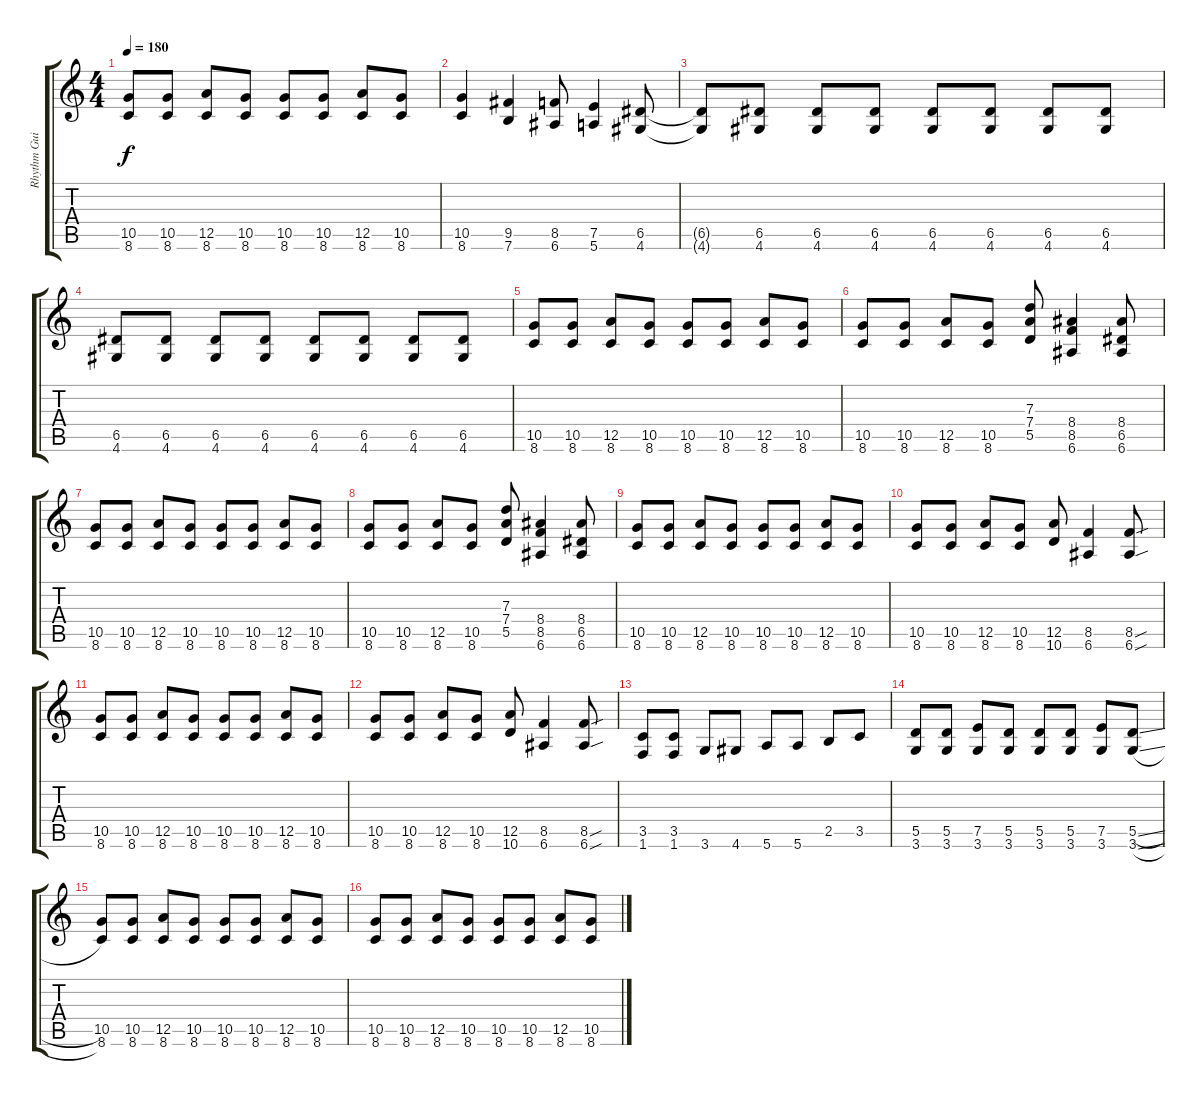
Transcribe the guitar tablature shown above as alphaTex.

\track ("Rhythm Guitar" "Rhythm Gui") {instrument distortionguitar}
\staff {score tabs}
\tuning (E4 B3 G3 D3 A2 E2) {hide}
\ts (4 4)
\tempo 180
\clef g2
\ks c
(10.5 8.6).8{dy f} (10.5 8.6).8 (12.5 8.6).8 (10.5 8.6).8 (10.5 8.6).8 (10.5 8.6).8 (12.5 8.6).8 (10.5 8.6).8 |
(10.5 8.6).4 (9.5 7.6).4 (8.5 6.6).8 (7.5 5.6).4 (6.5 4.6).8 |
(6.5{t} 4.6{t}).8 (6.5 4.6).8 (6.5 4.6).8 (6.5 4.6).8 (6.5 4.6).8 (6.5 4.6).8 (6.5 4.6).8 (6.5 4.6).8 |
(6.5 4.6).8 (6.5 4.6).8 (6.5 4.6).8 (6.5 4.6).8 (6.5 4.6).8 (6.5 4.6).8 (6.5 4.6).8 (6.5 4.6).8 |
(10.5 8.6).8 (10.5 8.6).8 (12.5 8.6).8 (10.5 8.6).8 (10.5 8.6).8 (10.5 8.6).8 (12.5 8.6).8 (10.5 8.6).8 |
(10.5 8.6).8 (10.5 8.6).8 (12.5 8.6).8 (10.5 8.6).8 (7.3 7.4 5.5).8 (8.4 8.5 6.6).4 (8.4 6.5 6.6).8 |
(10.5 8.6).8 (10.5 8.6).8 (12.5 8.6).8 (10.5 8.6).8 (10.5 8.6).8 (10.5 8.6).8 (12.5 8.6).8 (10.5 8.6).8 |
(10.5 8.6).8 (10.5 8.6).8 (12.5 8.6).8 (10.5 8.6).8 (7.3 7.4 5.5).8 (8.4 8.5 6.6).4 (8.4 6.5 6.6).8 |
(10.5 8.6).8 (10.5 8.6).8 (12.5 8.6).8 (10.5 8.6).8 (10.5 8.6).8 (10.5 8.6).8 (12.5 8.6).8 (10.5 8.6).8 |
(10.5 8.6).8 (10.5 8.6).8 (12.5 8.6).8 (10.5 8.6).8 (12.5 10.6).8 (8.5 6.6).4 (8.5{sou} 6.6{sou}).8 |
(10.5 8.6).8 (10.5 8.6).8 (12.5 8.6).8 (10.5 8.6).8 (10.5 8.6).8 (10.5 8.6).8 (12.5 8.6).8 (10.5 8.6).8 |
(10.5 8.6).8 (10.5 8.6).8 (12.5 8.6).8 (10.5 8.6).8 (12.5 10.6).8 (8.5 6.6).4 (8.5{sou} 6.6{sou}).8 |
(3.5 1.6).8 (3.5 1.6).8 3.6.8 4.6.8 5.6.8 5.6.8 2.5.8 3.5.8 |
(5.5 3.6).8 (5.5 3.6).8 (7.5 3.6).8 (5.5 3.6).8 (5.5 3.6).8 (5.5 3.6).8 (7.5 3.6).8 (5.5{sl} 3.6{sl}).8 |
(10.5 8.6).8 (10.5 8.6).8 (12.5 8.6).8 (10.5 8.6).8 (10.5 8.6).8 (10.5 8.6).8 (12.5 8.6).8 (10.5 8.6).8 |
(10.5 8.6).8 (10.5 8.6).8 (12.5 8.6).8 (10.5 8.6).8 (10.5 8.6).8 (10.5 8.6).8 (12.5 8.6).8 (10.5 8.6).8
